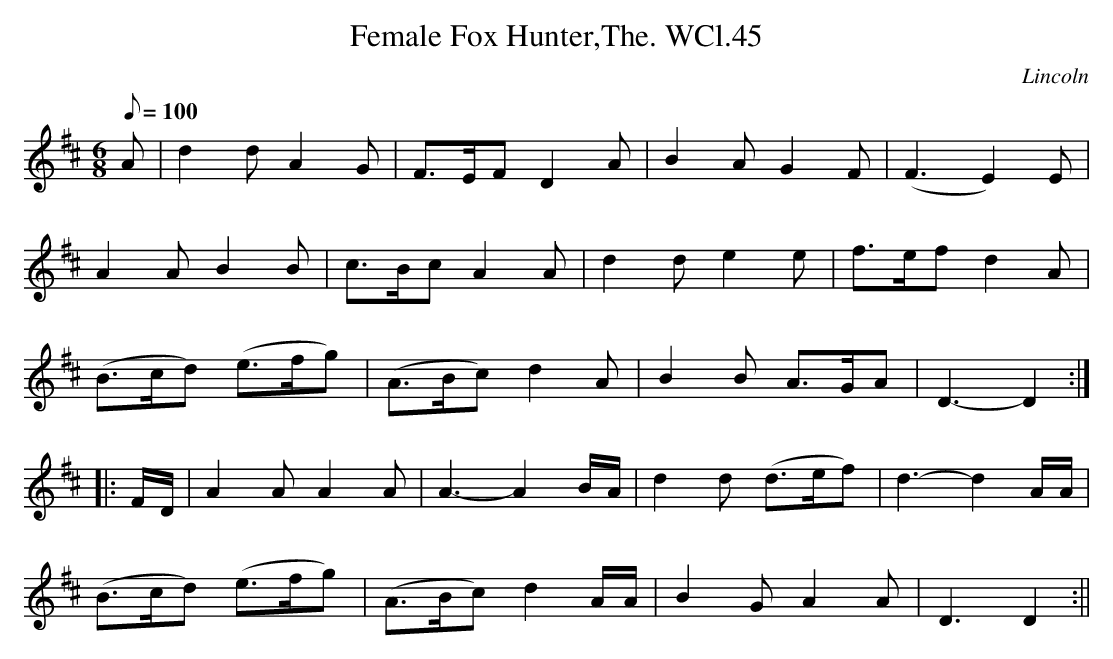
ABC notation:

X:1
T:Female Fox Hunter,The. WCl.45
M:6/8
L:1/8
Q:100
O:Lincoln
K:D
A|d2d A2G|F>EF D2A|B2AG2F|(F3E2)E|!
A2A B2B|c>Bc A2A|d2d e2e|f>ef d2A|!
(B>cd) (e>fg)|(A>Bc) d2A|B2B A>GA|D3-D2::!
F/2D/2|A2A A2A|A3-A2 B/2A/2|d2d (d>ef)|d3-d2 A/2A/2|!
(B>cd) (e>fg)|(A>Bc) d2 A/2A/2|B2G A2A|D3 D2:||
